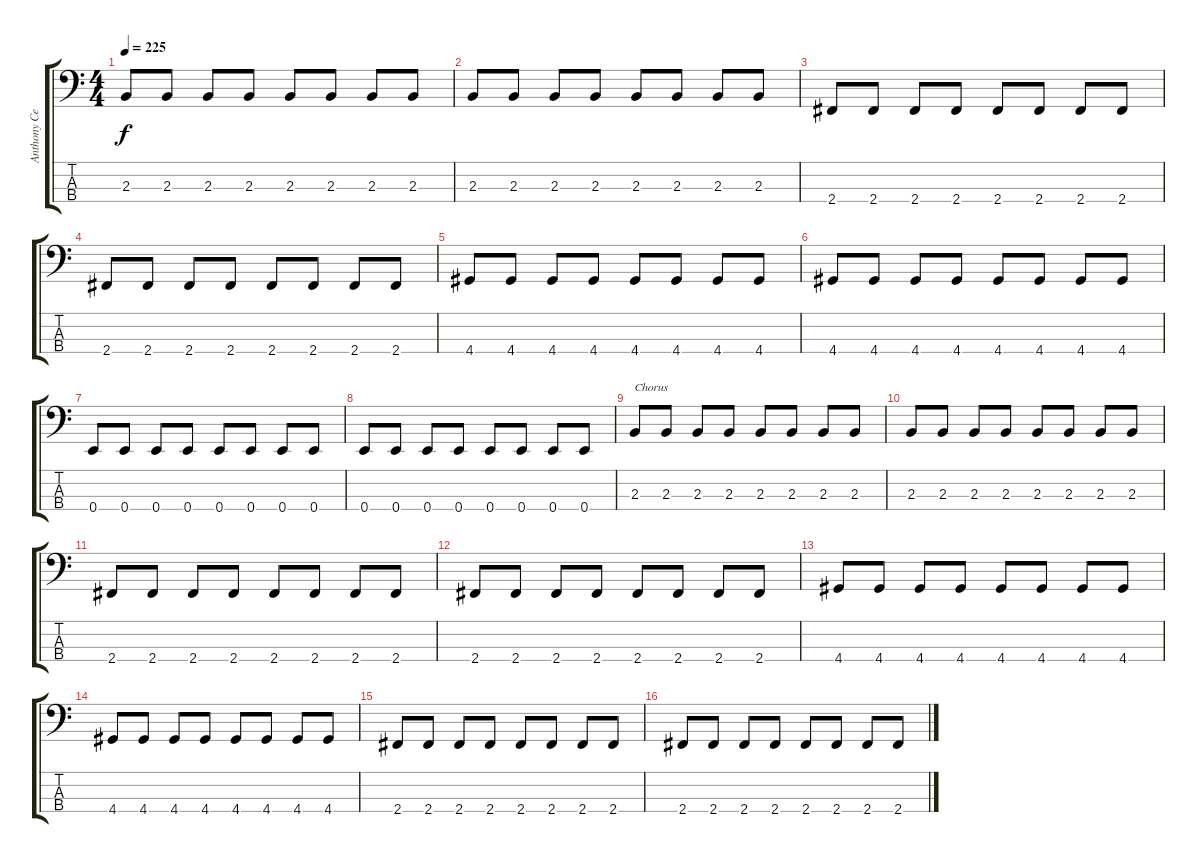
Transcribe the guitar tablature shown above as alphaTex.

\track ("Anthony Celestino (Bass)" "Anthony Ce") {instrument electricbassfinger}
\staff {score tabs}
\tuning (G2 D2 A1 E1) {hide}
\ts (4 4)
\tempo 225
\clef f4
\ks c
2.3.8{dy f} 2.3.8 2.3.8 2.3.8 2.3.8 2.3.8 2.3.8 2.3.8 |
2.3.8 2.3.8 2.3.8 2.3.8 2.3.8 2.3.8 2.3.8 2.3.8 |
2.4.8 2.4.8 2.4.8 2.4.8 2.4.8 2.4.8 2.4.8 2.4.8 |
2.4.8 2.4.8 2.4.8 2.4.8 2.4.8 2.4.8 2.4.8 2.4.8 |
4.4.8 4.4.8 4.4.8 4.4.8 4.4.8 4.4.8 4.4.8 4.4.8 |
4.4.8 4.4.8 4.4.8 4.4.8 4.4.8 4.4.8 4.4.8 4.4.8 |
0.4.8 0.4.8 0.4.8 0.4.8 0.4.8 0.4.8 0.4.8 0.4.8 |
0.4.8 0.4.8 0.4.8 0.4.8 0.4.8 0.4.8 0.4.8 0.4.8 |
2.3.8{txt "Chorus"} 2.3.8 2.3.8 2.3.8 2.3.8 2.3.8 2.3.8 2.3.8 |
2.3.8 2.3.8 2.3.8 2.3.8 2.3.8 2.3.8 2.3.8 2.3.8 |
2.4.8 2.4.8 2.4.8 2.4.8 2.4.8 2.4.8 2.4.8 2.4.8 |
2.4.8 2.4.8 2.4.8 2.4.8 2.4.8 2.4.8 2.4.8 2.4.8 |
4.4.8 4.4.8 4.4.8 4.4.8 4.4.8 4.4.8 4.4.8 4.4.8 |
4.4.8 4.4.8 4.4.8 4.4.8 4.4.8 4.4.8 4.4.8 4.4.8 |
2.4.8 2.4.8 2.4.8 2.4.8 2.4.8 2.4.8 2.4.8 2.4.8 |
2.4.8 2.4.8 2.4.8 2.4.8 2.4.8 2.4.8 2.4.8 2.4.8
